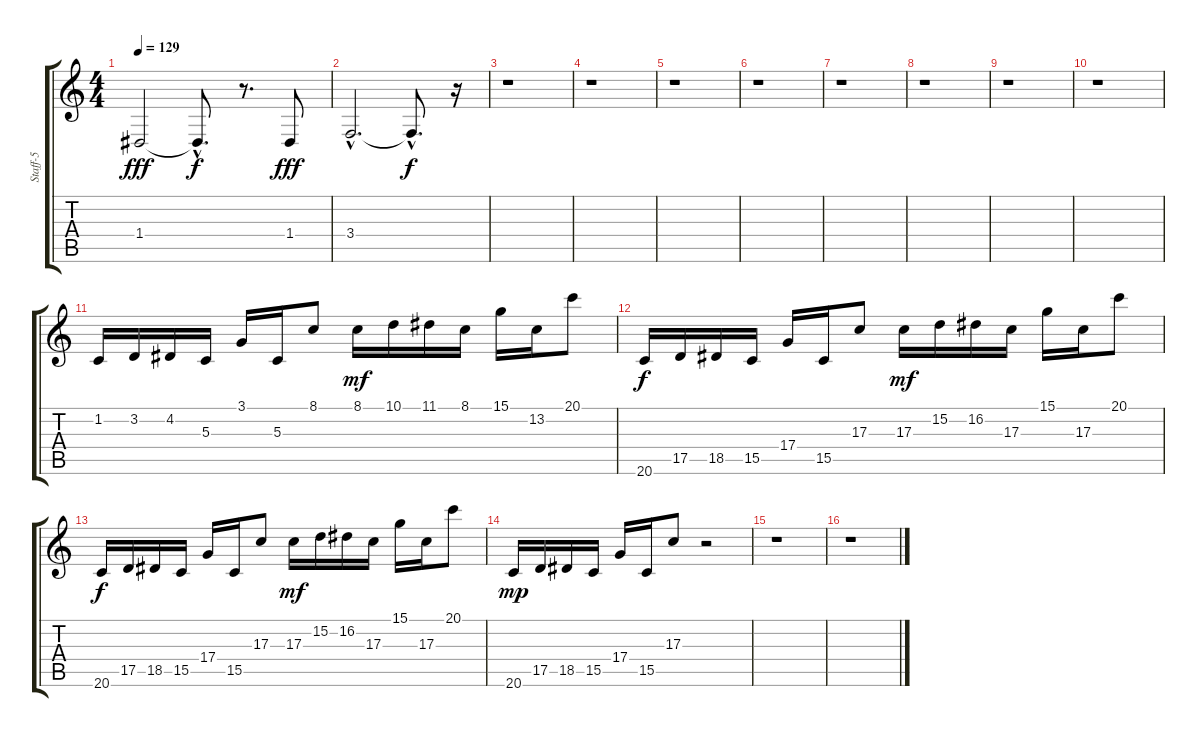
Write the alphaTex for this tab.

\track ("Staff-5" "Staff-5") {instrument orchestralharp}
\staff {score tabs}
\tuning (E4 B3 G3 D3 A2 E2) {hide}
\ts (4 4)
\tempo 129
\clef g2
\ks c
1.4.2{dy fff} 1.4{hac t}.8{d dy f} r.8{d} 1.4.8{dy fff} |
3.4{hac}.2{d} 3.4{hac t}.8{d dy f} r.16 |
r.1 |
r.1 |
r.1 |
r.1 |
r.1 |
r.1 |
r.1 |
r.1 |
1.2.16 3.2.16 4.2.16 5.3.16 3.1.16 5.3.16 8.1.8 8.1.16{dy mf} 10.1.16 11.1.16 8.1.16 15.1.16 13.2.16 20.1.8 |
20.6.16{dy f} 17.5.16 18.5.16 15.5.16 17.4.16 15.5.16 17.3.8 17.3.16{dy mf} 15.2.16 16.2.16 17.3.16 15.1.16 17.3.16 20.1.8 |
20.6.16{dy f} 17.5.16 18.5.16 15.5.16 17.4.16 15.5.16 17.3.8 17.3.16{dy mf} 15.2.16 16.2.16 17.3.16 15.1.16 17.3.16 20.1.8 |
20.6.16{dy mp} 17.5.16 18.5.16 15.5.16 17.4.16 15.5.16 17.3.8 r.2 |
r.1 |
r.1
